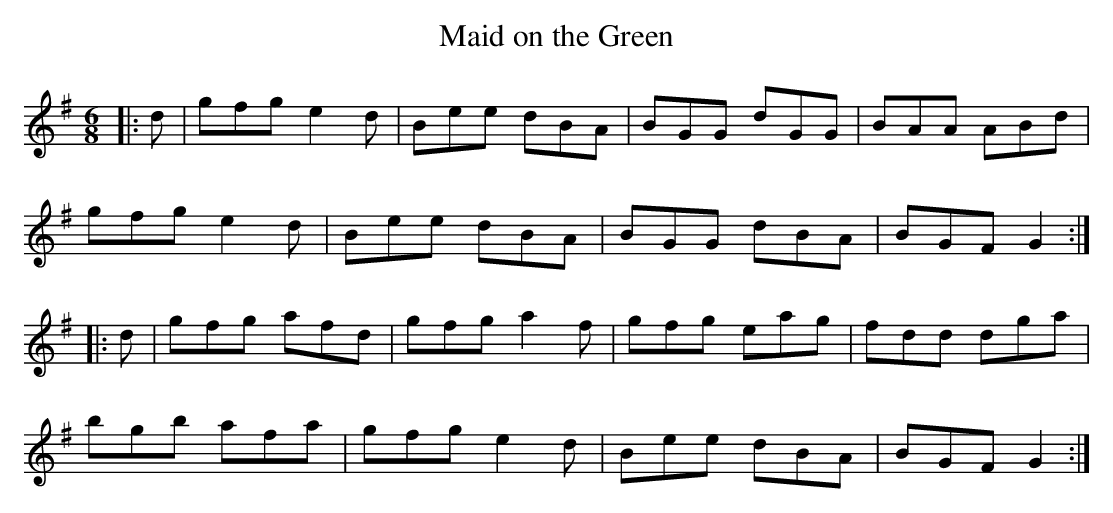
X:1
T:Maid on the Green
M:6/8
L:1/8
K:G
|:d|gfg e2d|Bee dBA|BGG dGG|BAA ABd|
gfg e2d|Bee dBA|BGG dBA|BGF G2:|
|:d|gfg afd|gfg a2f|gfg eag|fdd dga|
bgb afa|gfg e2d|Bee dBA|BGF G2:|
